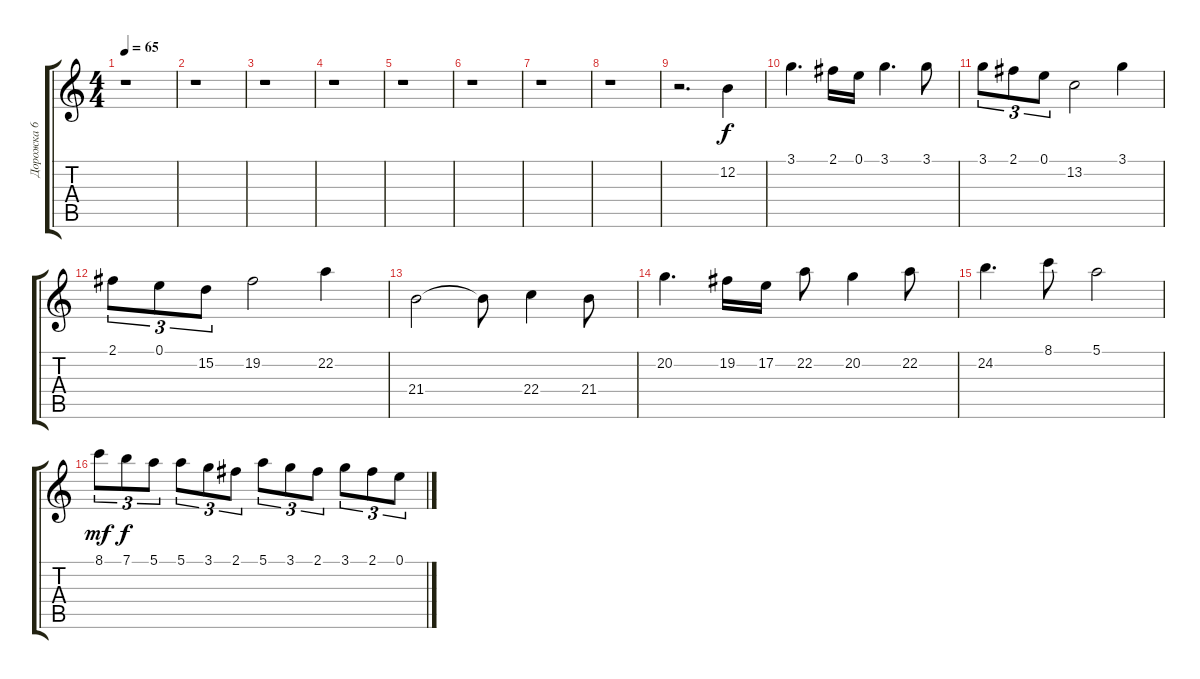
\track ("Дорожка 6" "Дорожка 6") {instrument trombone}
\staff {score tabs}
\tuning (E5 B3 G3 D3 A2 E2) {hide}
\ts (4 4)
\tempo 65
\clef g2
\ks c
r.1{dy f} |
r.1 |
r.1 |
r.1 |
r.1 |
r.1 |
r.1 |
r.1 |
r.2{d} 12.2.4 |
3.1.4{d} 2.1.16 0.1.16 3.1.4{d} 3.1.8 |
3.1.8{tu (3 2)} 2.1.8{tu (3 2)} 0.1.8{tu (3 2)} 13.2.2 3.1.4 |
2.1.8{tu (3 2)} 0.1.8{tu (3 2)} 15.2.8{tu (3 2)} 19.2.2 22.2.4 |
21.4.2 21.4{t}.8 22.4.4 21.4.8 |
20.2.4{d} 19.2.16 17.2.16 22.2.8 20.2.4 22.2.8 |
24.2.4{d} 8.1.8 5.1.2 |
8.1.8{tu (3 2) dy mf} 7.1.8{tu (3 2) dy f} 5.1.8{tu (3 2)} 5.1.8{tu (3 2)} 3.1.8{tu (3 2)} 2.1.8{tu (3 2)} 5.1.8{tu (3 2)} 3.1.8{tu (3 2)} 2.1.8{tu (3 2)} 3.1.8{tu (3 2)} 2.1.8{tu (3 2)} 0.1.8{tu (3 2)}
